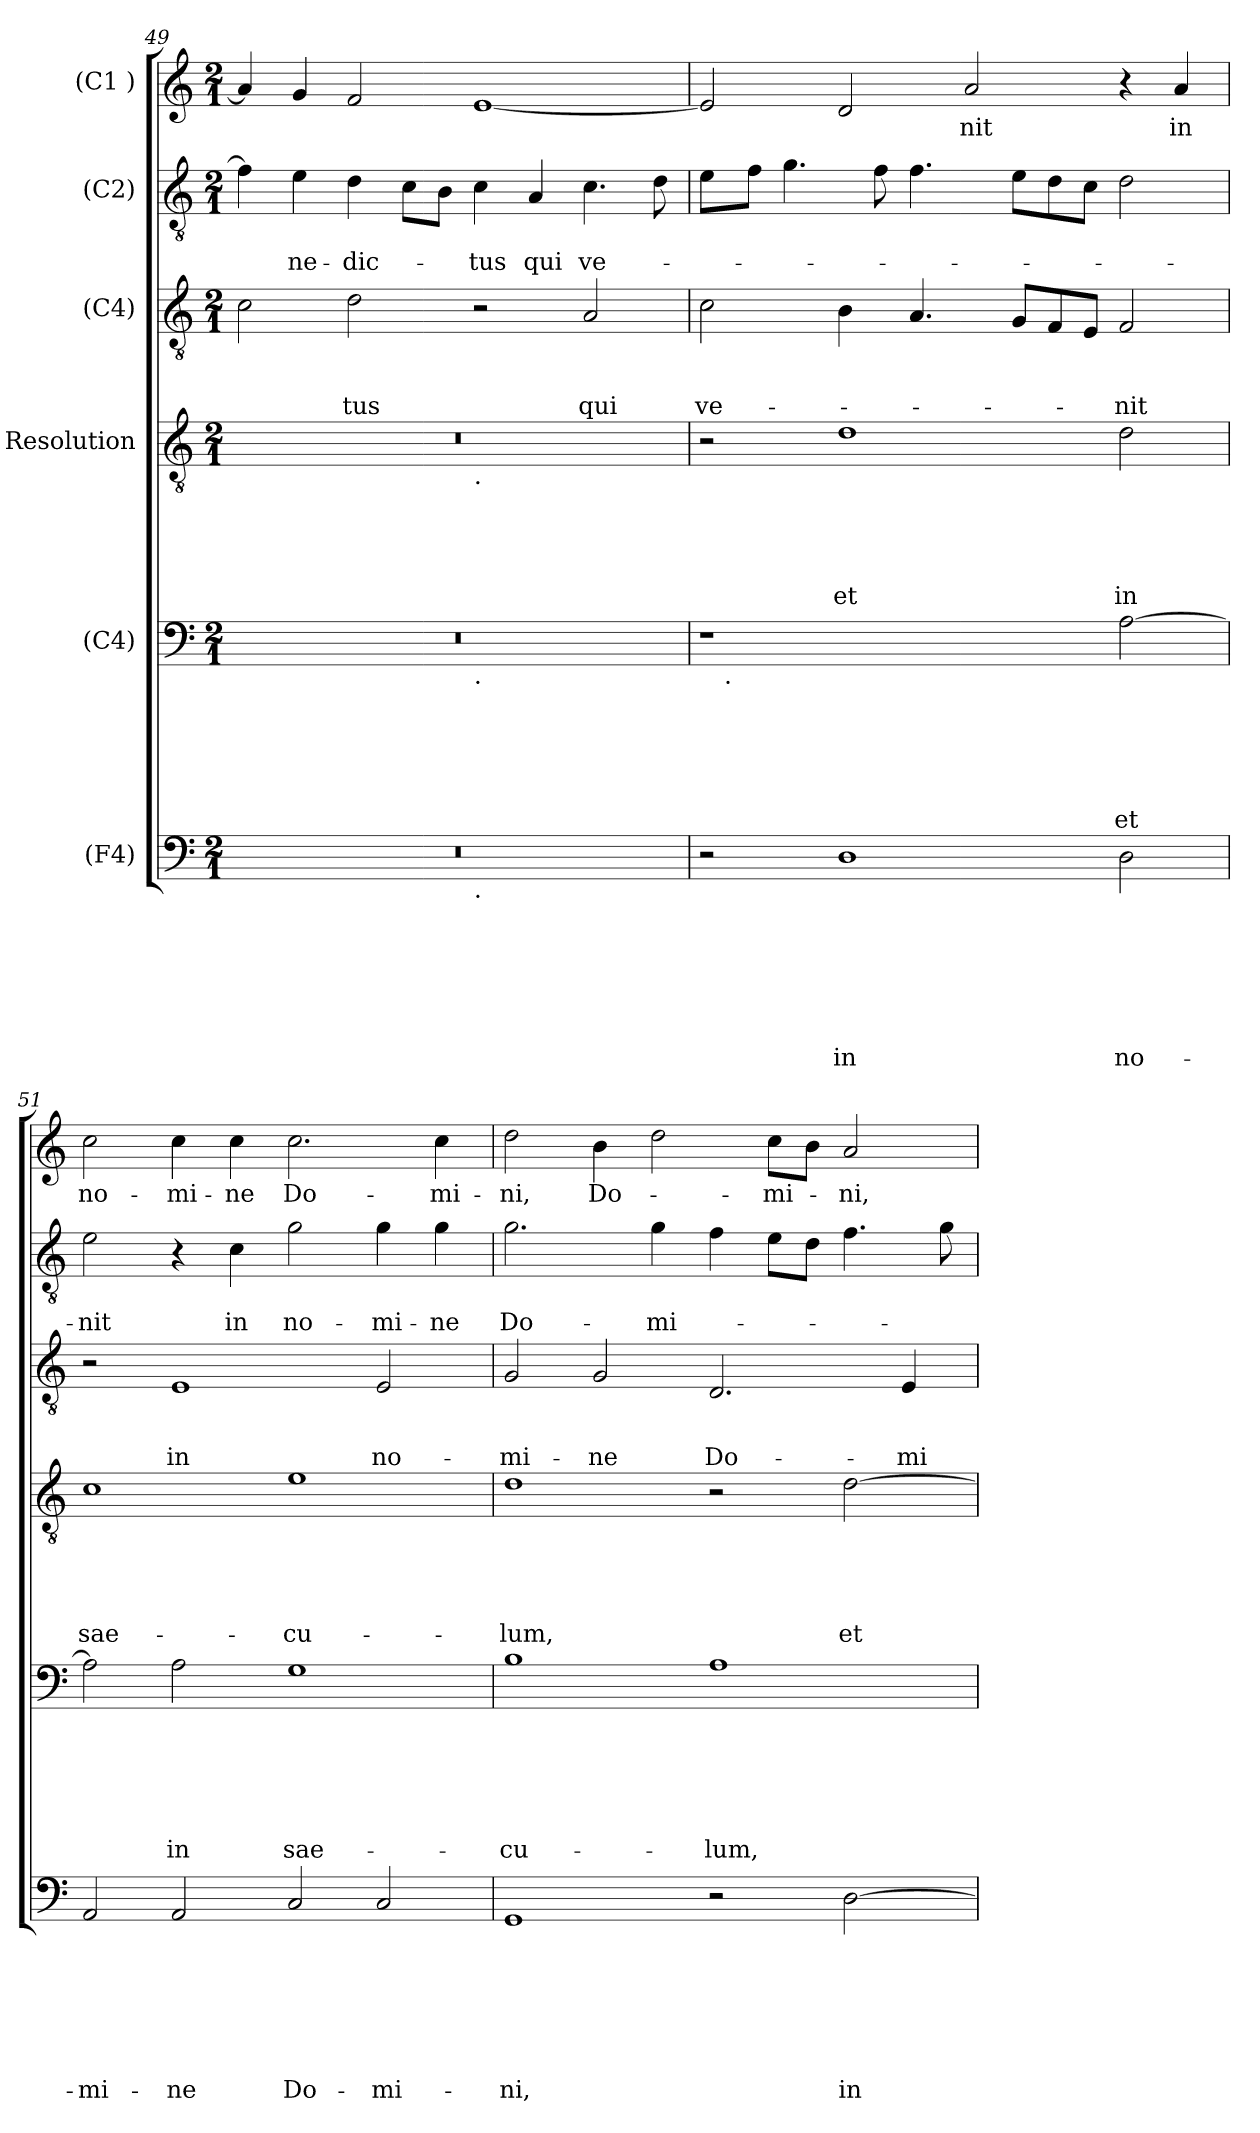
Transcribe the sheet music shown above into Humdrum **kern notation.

**kern	**text	**text	**text	**text	**text	**text	**text	**kern	**text	**text	**text	**text	**text	**text	**kern	**text	**text	**text	**text	**text	**kern	**text	**text	**text	**kern	**text	**text	**kern	**text
*part6	*part6	*part6	*part6	*part6	*part6	*part6	*part6	*part5	*part5	*part5	*part5	*part5	*part5	*part5	*part4	*part4	*part4	*part4	*part4	*part4	*part3	*part3	*part3	*part3	*part2	*part2	*part2	*part1	*part1
*staff6	*staff6	*staff6	*staff6	*staff6	*staff6	*staff6	*staff6	*staff5	*staff5	*staff5	*staff5	*staff5	*staff5	*staff5	*staff4	*staff4	*staff4	*staff4	*staff4	*staff4	*staff3	*staff3	*staff3	*staff3	*staff2	*staff2	*staff2	*staff1	*staff1
*I"(F4)	*	*	*	*	*	*	*	*I"(C4)	*	*	*	*	*	*	*I"Resolution	*	*	*	*	*	*I"(C4)	*	*	*	*I"(C2)	*	*	*I"(C1 )	*
*clefF4	*	*	*	*	*	*	*	*clefF4	*	*	*	*	*	*	*clefGv2	*	*	*	*	*	*clefGv2	*	*	*	*clefGv2	*	*	*clefG2	*
*k[]	*	*	*	*	*	*	*	*k[]	*	*	*	*	*	*	*k[]	*	*	*	*	*	*k[]	*	*	*	*k[]	*	*	*k[]	*
*C:	*	*	*	*	*	*	*	*C:	*	*	*	*	*	*	*C:	*	*	*	*	*	*C:	*	*	*	*C:	*	*	*C:	*
*M2/1	*	*	*	*	*	*	*	*M2/1	*	*	*	*	*	*	*M2/1	*	*	*	*	*	*M2/1	*	*	*	*M2/1	*	*	*M2/1	*
=49	=49	=49	=49	=49	=49	=49	=49	=49	=49	=49	=49	=49	=49	=49	=49	=49	=49	=49	=49	=49	=49	=49	=49	=49	=49	=49	=49	=49	=49
*^	*	*	*	*	*	*	*	*^	*	*	*	*	*	*	*^	*	*	*	*	*	*	*	*	*	*	*	*	*	*
0r	1ryy	.	.	.	.	.	.	.	0r	1ryy	.	.	.	.	.	.	0r	1ryy	.	.	.	.	.	2c\	.	.	.	4f\]	.	.	4a/]	.
!	!	!	!	!	!	!	!	!	!	!	!	!	!	!	!	!	!	!	!	!	!	!	!	!	!	!	!	!	!	!LO:LY:b	!	!
.	.	.	.	.	.	.	.	.	.	.	.	.	.	.	.	.	.	.	.	.	.	.	.	.	.	.	.	4e\	.	-ne-	4g/	.
!	!	!	!	!	!	!	!	!	!	!	!	!	!	!	!	!	!	!	!	!	!	!	!	!	!	!	!LO:LY:b	!	!	!LO:LY:b	!	!
.	.	.	.	.	.	.	.	.	.	.	.	.	.	.	.	.	.	.	.	.	.	.	.	2d\	.	.	-tus	4d\	.	-dic-	2f/	.
.	.	.	.	.	.	.	.	.	.	.	.	.	.	.	.	.	.	.	.	.	.	.	.	.	.	.	.	8c\L	.	.	.	.
.	.	.	.	.	.	.	.	.	.	.	.	.	.	.	.	.	.	.	.	.	.	.	.	.	.	.	.	8B\J	.	.	.	.
!	!	!	!	!	!	!	!	!	!	!	!	!	!	!	!	!	!	!LO:TX:b:t=.	!	!	!	!	!	!	!	!	!	!	!	!	!	!
!	!	!	!	!	!	!	!	!	!	!LO:TX:b:t=.	!	!	!	!	!	!	!	!	!	!	!	!	!	!	!	!	!	!	!	!	!	!
!	!LO:TX:b:t=.	!	!	!	!	!	!	!	!	!	!	!	!	!	!	!	!	!	!	!	!	!	!	!	!	!	!	!	!	!	!	!
!	!	!	!	!	!	!	!	!	!	!	!	!	!	!	!	!	!	!	!	!	!	!	!	!	!	!	!	!	!	!LO:LY:b	!	!
.	1ryy	.	.	.	.	.	.	.	.	1ryy	.	.	.	.	.	.	.	1ryy	.	.	.	.	.	2r	.	.	.	4c\	.	-tus	[>1e	.
!	!	!	!	!	!	!	!	!	!	!	!	!	!	!	!	!	!	!	!	!	!	!	!	!	!	!	!	!	!	!LO:LY:b	!	!
.	.	.	.	.	.	.	.	.	.	.	.	.	.	.	.	.	.	.	.	.	.	.	.	.	.	.	.	4A/	.	qui	.	.
!	!	!	!	!	!	!	!	!	!	!	!	!	!	!	!	!	!	!	!	!	!	!	!	!	!	!	!LO:LY:b	!	!	!LO:LY:b	!	!
.	.	.	.	.	.	.	.	.	.	.	.	.	.	.	.	.	.	.	.	.	.	.	.	2A/	.	.	qui	4.c\	.	ve-	.	.
.	.	.	.	.	.	.	.	.	.	.	.	.	.	.	.	.	.	.	.	.	.	.	.	.	.	.	.	8d\	.	.	.	.
!!LO:PB:g=z
=50	=50	=50	=50	=50	=50	=50	=50	=50	=50	=50	=50	=50	=50	=50	=50	=50	=50	=50	=50	=50	=50	=50	=50	=50	=50	=50	=50	=50	=50	=50	=50	=50
!	!	!	!	!	!	!	!	!	!	!	!	!	!	!	!	!	!	!	!	!	!	!	!	!	!	!	!LO:LY:b	!	!	!	!	!
*v	*v	*	*	*	*	*	*	*	*	*	*	*	*	*	*	*	*v	*v	*	*	*	*	*	*	*	*	*	*	*	*	*	*
2r	.	.	.	.	.	.	.	1r	16ryy	.	.	.	.	.	.	2r	.	.	.	.	.	2c\	.	.	ve-	8e\L	.	.	2e/]	.
!	!	!	!	!	!	!	!	!	!LO:TX:b:t=.	!	!	!	!	!	!	!	!	!	!	!	!	!	!	!	!	!	!	!	!	!
.	.	.	.	.	.	.	.	.	1ryy	.	.	.	.	.	.	.	.	.	.	.	.	.	.	.	.	.	.	.	.	.
.	.	.	.	.	.	.	.	.	.	.	.	.	.	.	.	.	.	.	.	.	.	.	.	.	.	8f\J	.	.	.	.
.	.	.	.	.	.	.	.	.	.	.	.	.	.	.	.	.	.	.	.	.	.	.	.	.	.	4.g\	.	.	.	.
!	!	!	!	!	!	!	!LO:LY:b	!	!	!	!	!	!	!	!	!	!	!	!	!	!LO:LY:b	!	!	!	!	!	!	!	!	!
1D	.	.	.	.	.	.	in	.	.	.	.	.	.	.	.	1d	.	.	.	.	et	4B\	.	.	.	.	.	.	2d/	.
.	.	.	.	.	.	.	.	.	.	.	.	.	.	.	.	.	.	.	.	.	.	.	.	.	.	8f\	.	.	.	.
.	.	.	.	.	.	.	.	.	.	.	.	.	.	.	.	.	.	.	.	.	.	4.A/	.	.	.	4.f\	.	.	.	.
!	!	!	!	!	!	!	!	!	!	!	!	!	!	!	!	!	!	!	!	!	!	!	!	!	!	!	!	!	!	!LO:LY:b
.	.	.	.	.	.	.	.	2ryy	.	.	.	.	.	.	.	.	.	.	.	.	.	.	.	.	.	.	.	.	2a/	-nit
.	.	.	.	.	.	.	.	.	2...ryy	.	.	.	.	.	.	.	.	.	.	.	.	.	.	.	.	.	.	.	.	.
.	.	.	.	.	.	.	.	.	.	.	.	.	.	.	.	.	.	.	.	.	.	8G/L	.	.	.	8e\L	.	.	.	.
.	.	.	.	.	.	.	.	.	.	.	.	.	.	.	.	.	.	.	.	.	.	8F/	.	.	.	8d\	.	.	.	.
.	.	.	.	.	.	.	.	.	.	.	.	.	.	.	.	.	.	.	.	.	.	8E/J	.	.	.	8c\J	.	.	.	.
!	!	!	!	!	!	!	!LO:LY:b	!	!	!	!	!	!	!	!LO:LY:b	!	!	!	!	!	!LO:LY:b	!	!	!	!LO:LY:b	!	!	!	!	!
2D\	.	.	.	.	.	.	no-	[>2A\	.	.	.	.	.	.	et	2d\	.	.	.	.	in	2F/	.	.	-nit	2d\	.	.	4r	.
!	!	!	!	!	!	!	!	!	!	!	!	!	!	!	!	!	!	!	!	!	!	!	!	!	!	!	!	!	!	!LO:LY:b
.	.	.	.	.	.	.	.	.	.	.	.	.	.	.	.	.	.	.	.	.	.	.	.	.	.	.	.	.	4a/	in
=51	=51	=51	=51	=51	=51	=51	=51	=51	=51	=51	=51	=51	=51	=51	=51	=51	=51	=51	=51	=51	=51	=51	=51	=51	=51	=51	=51	=51	=51	=51
!	!	!	!	!	!	!	!LO:LY:b	!	!	!	!	!	!	!	!	!	!	!	!	!	!LO:LY:b	!	!	!	!	!	!	!LO:LY:b	!	!LO:LY:b
*	*	*	*	*	*	*	*	*v	*v	*	*	*	*	*	*	*	*	*	*	*	*	*	*	*	*	*	*	*	*	*
2AA/	.	.	.	.	.	.	-mi-	2A\]	.	.	.	.	.	.	1c	.	.	.	.	sae-	2r	.	.	.	2e\	.	-nit	2cc\	no-
!	!	!	!	!	!	!	!LO:LY:b	!	!	!	!	!	!	!LO:LY:b	!	!	!	!	!	!	!	!	!	!LO:LY:b	!	!	!	!	!LO:LY:b
2AA/	.	.	.	.	.	.	-ne	2A\	.	.	.	.	.	in	.	.	.	.	.	.	1E	.	.	in	4r	.	.	4cc\	-mi-
!	!	!	!	!	!	!	!	!	!	!	!	!	!	!	!	!	!	!	!	!	!	!	!	!	!	!	!LO:LY:b	!	!LO:LY:b
.	.	.	.	.	.	.	.	.	.	.	.	.	.	.	.	.	.	.	.	.	.	.	.	.	4c\	.	in	4cc\	-ne
!	!	!	!	!	!	!	!LO:LY:b	!	!	!	!	!	!	!LO:LY:b	!	!	!	!	!	!LO:LY:b	!	!	!	!	!	!	!LO:LY:b	!	!LO:LY:b
2C/	.	.	.	.	.	.	Do-	1G	.	.	.	.	.	sae-	1e	.	.	.	.	-cu-	.	.	.	.	2g\	.	no-	2.cc\	Do-
!	!	!	!	!	!	!	!LO:LY:b	!	!	!	!	!	!	!	!	!	!	!	!	!	!	!	!	!LO:LY:b	!	!	!LO:LY:b	!	!
2C/	.	.	.	.	.	.	-mi-	.	.	.	.	.	.	.	.	.	.	.	.	.	2E/	.	.	no-	4g\	.	-mi-	.	.
!	!	!	!	!	!	!	!	!	!	!	!	!	!	!	!	!	!	!	!	!	!	!	!	!	!	!	!LO:LY:b	!	!LO:LY:b
.	.	.	.	.	.	.	.	.	.	.	.	.	.	.	.	.	.	.	.	.	.	.	.	.	4g\	.	-ne	4cc\	-mi-
=52	=52	=52	=52	=52	=52	=52	=52	=52	=52	=52	=52	=52	=52	=52	=52	=52	=52	=52	=52	=52	=52	=52	=52	=52	=52	=52	=52	=52	=52
!	!	!	!	!	!	!	!LO:LY:b	!	!	!	!	!	!	!LO:LY:b	!	!	!	!	!	!LO:LY:b	!	!	!	!LO:LY:b	!	!	!LO:LY:b	!	!LO:LY:b
1GG	.	.	.	.	.	.	-ni,	1B	.	.	.	.	.	-cu-	1d	.	.	.	.	-lum,	2G/	.	.	-mi-	2.g\	.	Do-	2dd\	-ni,
!	!	!	!	!	!	!	!	!	!	!	!	!	!	!	!	!	!	!	!	!	!	!	!	!LO:LY:b	!	!	!	!	!LO:LY:b
.	.	.	.	.	.	.	.	.	.	.	.	.	.	.	.	.	.	.	.	.	2G/	.	.	-ne	.	.	.	4b\	Do-
!	!	!	!	!	!	!	!	!	!	!	!	!	!	!	!	!	!	!	!	!	!	!	!	!	!	!	!LO:LY:b	!	!
.	.	.	.	.	.	.	.	.	.	.	.	.	.	.	.	.	.	.	.	.	.	.	.	.	4g\	.	-mi-	2dd\	.
!	!	!	!	!	!	!	!	!	!	!	!	!	!	!LO:LY:b	!	!	!	!	!	!	!	!	!	!LO:LY:b	!	!	!	!	!
2r	.	.	.	.	.	.	.	1A	.	.	.	.	.	-lum,	2r	.	.	.	.	.	2.D/	.	.	Do-	4f\	.	.	.	.
!	!	!	!	!	!	!	!	!	!	!	!	!	!	!	!	!	!	!	!	!	!	!	!	!	!	!	!	!	!LO:LY:b
.	.	.	.	.	.	.	.	.	.	.	.	.	.	.	.	.	.	.	.	.	.	.	.	.	8e\L	.	.	8cc\L	-mi-
.	.	.	.	.	.	.	.	.	.	.	.	.	.	.	.	.	.	.	.	.	.	.	.	.	8d\J	.	.	8b\J	.
!	!	!	!	!	!	!	!LO:LY:b	!	!	!	!	!	!	!	!	!	!	!	!	!LO:LY:b	!	!	!	!	!	!	!	!	!LO:LY:b
[>2D\	.	.	.	.	.	.	in	.	.	.	.	.	.	.	[>2d\	.	.	.	.	et	.	.	.	.	4.f\	.	.	2a/	-ni,
!	!	!	!	!	!	!	!	!	!	!	!	!	!	!	!	!	!	!	!	!	!	!	!	!LO:LY:b	!	!	!	!	!
.	.	.	.	.	.	.	.	.	.	.	.	.	.	.	.	.	.	.	.	.	4E/	.	.	-mi-	.	.	.	.	.
.	.	.	.	.	.	.	.	.	.	.	.	.	.	.	.	.	.	.	.	.	.	.	.	.	8g\	.	.	.	.
=	=	=	=	=	=	=	=	=	=	=	=	=	=	=	=	=	=	=	=	=	=	=	=	=	=	=	=	=	=
*-	*-	*-	*-	*-	*-	*-	*-	*-	*-	*-	*-	*-	*-	*-	*-	*-	*-	*-	*-	*-	*-	*-	*-	*-	*-	*-	*-	*-	*-
